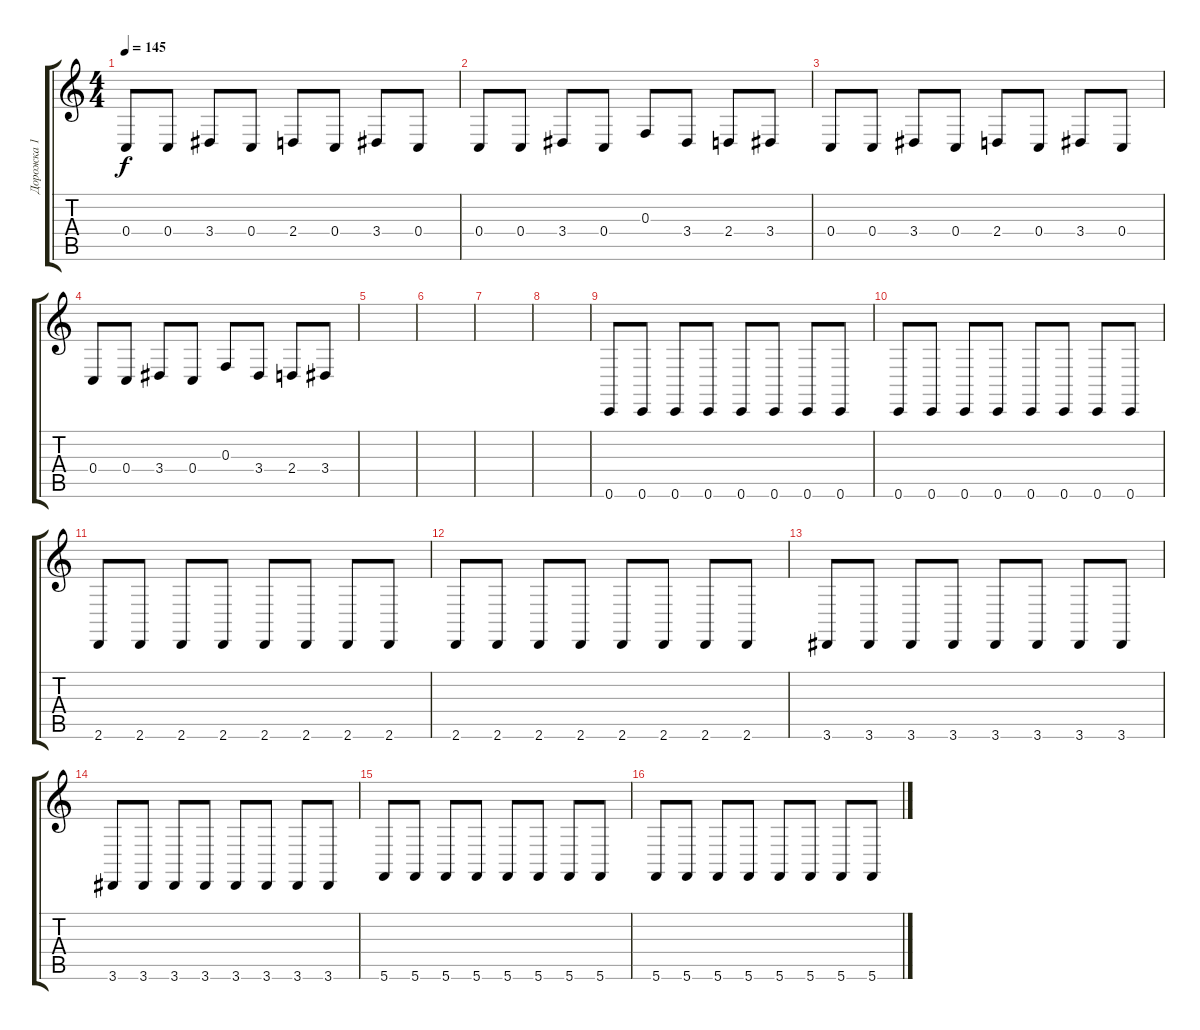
\track ("Дорожка 1" "Дорожка 1") {instrument rockorgan}
\staff {score tabs}
\tuning (D4 A3 F3 C3 G2 C2) {hide}
\ts (4 4)
\tempo 145
\clef g2
\ks c
0.4.8{dy f} 0.4.8 3.4.8 0.4.8 2.4.8 0.4.8 3.4.8 0.4.8 |
0.4.8 0.4.8 3.4.8 0.4.8 0.3.8 3.4.8 2.4.8 3.4.8 |
0.4.8 0.4.8 3.4.8 0.4.8 2.4.8 0.4.8 3.4.8 0.4.8 |
0.4.8 0.4.8 3.4.8 0.4.8 0.3.8 3.4.8 2.4.8 3.4.8 |
|
|
|
|
0.6.8{volume 16} 0.6.8 0.6.8 0.6.8 0.6.8 0.6.8 0.6.8 0.6.8 |
0.6.8 0.6.8 0.6.8 0.6.8 0.6.8 0.6.8 0.6.8 0.6.8 |
2.6.8 2.6.8 2.6.8 2.6.8 2.6.8 2.6.8 2.6.8 2.6.8 |
2.6.8 2.6.8 2.6.8 2.6.8 2.6.8 2.6.8 2.6.8 2.6.8 |
3.6.8 3.6.8 3.6.8 3.6.8 3.6.8 3.6.8 3.6.8 3.6.8 |
3.6.8 3.6.8 3.6.8 3.6.8 3.6.8 3.6.8 3.6.8 3.6.8 |
5.6.8 5.6.8 5.6.8 5.6.8 5.6.8 5.6.8 5.6.8 5.6.8 |
5.6.8 5.6.8 5.6.8 5.6.8 5.6.8 5.6.8 5.6.8 5.6.8
